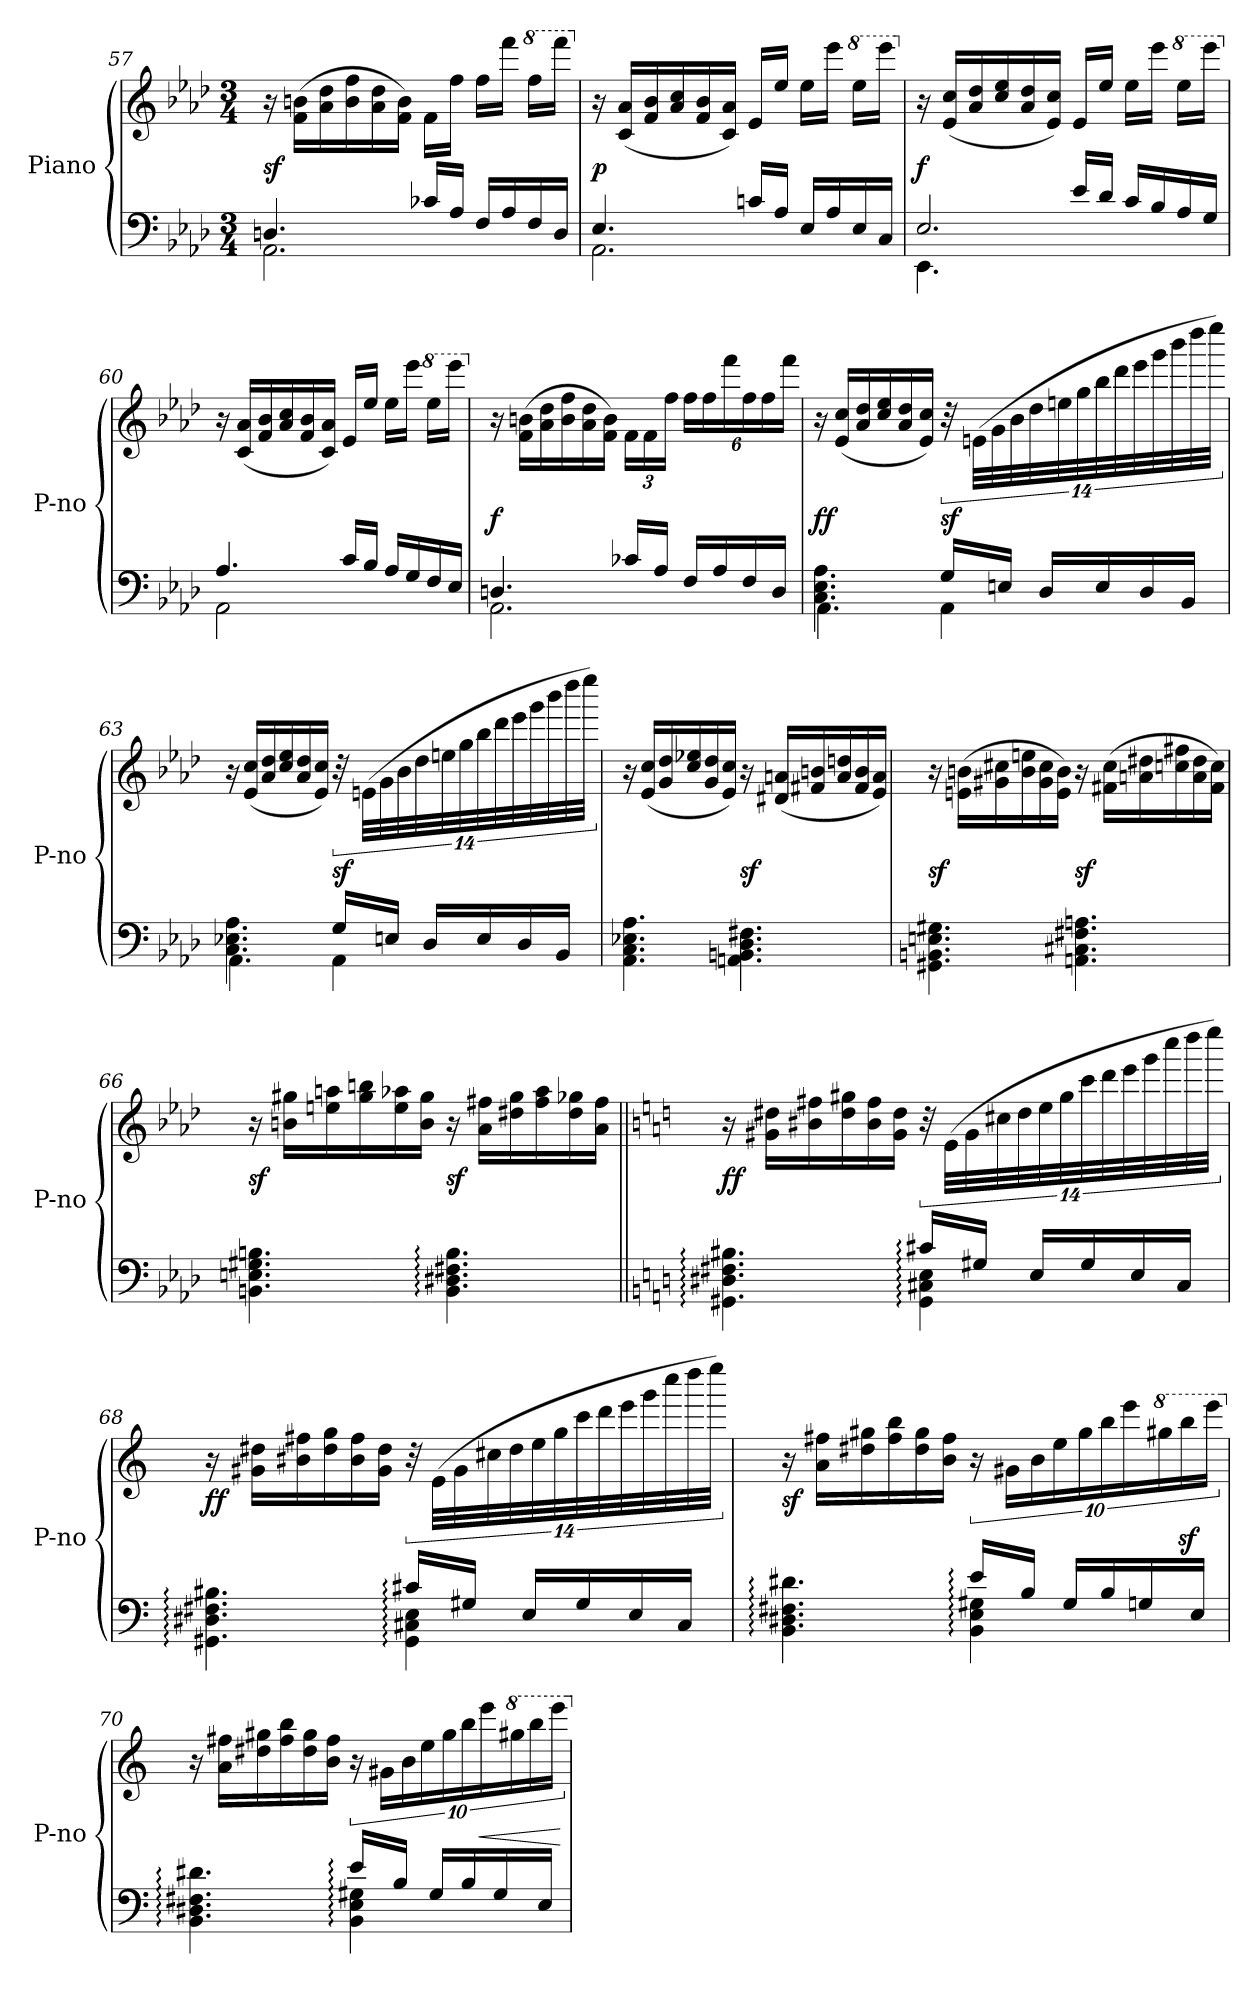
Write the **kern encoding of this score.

**kern	**kern	**dynam
*part2	*part1	*part1
*staff2	*staff1	*staff1
*I"Piano	*I"Piano	*
*I'P-no	*I'P-no	*
*clefF4	*clefG2	*
*k[b-e-a-d-]	*k[b-e-a-d-]	*
*M3/4	*M3/4	*
=57	=57	=57
*^	*	*
4.Dn/	2.AA-\	16r	sf
.	.	(16f\ 16bn\LL	.
.	.	16a-\ 16dd-\	.
.	.	16b\ 16ff\	.
.	.	16a-\ 16dd-\	.
.	.	16f\ 16b\JJ)	.
16c-X/LL	.	16f\LL	.
16A-/JJ	.	16ff\JJ	.
16F/LL	.	16ff\LL	.
16A-/	.	16fff\JJ	.
*	*	*8va	*
16F/	.	16fff\LL	.
16D/JJ	.	16ffff\JJ	.
=58	=58	=58	=58
*	*	*X8va	*
4.E-/	2.AA-\	16r	p
.	.	(16c/ 16a-/LL	.
.	.	16f/ 16b-/	.
.	.	16a-/ 16cc/	.
.	.	16f/ 16b-/	.
.	.	16c/ 16a-/JJ)	.
16cn/LL	.	16e-/LL	.
16A-/JJ	.	16ee-/JJ	.
16E-/LL	.	16ee-\LL	.
16A-/	.	16eee-\JJ	.
*	*	*8va	*
16E-/	.	16eee-\LL	.
16C/JJ	.	16eeee-\JJ	.
=59	=59	=59	=59
*	*	*X8va	*
4.EE-\	2.E-/	16r	f
.	.	(16e-/ 16cc/LL	.
.	.	16a-/ 16dd-/	.
.	.	16cc/ 16ee-/	.
.	.	16a-/ 16dd-/	.
.	.	16e-/ 16cc/JJ)	.
16e-/LL	.	16e-/LL	.
16d-/JJ	.	16ee-/JJ	.
16c/LL	.	16ee-\LL	.
16B-/	.	16eee-\JJ	.
*	*	*8va	*
16A-/	.	16eee-\LL	.
16G/JJ	.	16eeee-\JJ	.
=60	=60	=60	=60
*	*	*X8va	*
4.A-/	2AA-\	16r	.
.	.	(16c/ 16a-/LL	.
.	.	16f/ 16b-/	.
.	.	16a-/ 16cc/	.
.	.	16f/ 16b-/	.
.	.	16c/ 16a-/JJ)	.
16c/LL	.	16e-/LL	.
16B-/JJ	.	16ee-/JJ	.
16A-/LL	4ryy	16ee-\LL	.
16G/	.	16eee-\JJ	.
*	*	*8va	*
16F/	.	16eee-\LL	.
16E-/JJ	.	16eeee-\JJ	.
=61	=61	=61	=61
*	*	*X8va	*
4.Dn/	2.AA-\	16r	f
.	.	(16f\ 16bn\LL	.
.	.	16a-\ 16dd-\	.
.	.	16b\ 16ff\	.
.	.	16a-\ 16dd-\	.
.	.	16f\ 16b\JJ)	.
16c-X/LL	.	24f\LL	.
.	.	24f\	.
16A-/JJ	.	.	.
.	.	24ff\JJ	.
16F/LL	.	24ff\LL	.
.	.	24ff\	.
16A-/	.	.	.
.	.	24fff\	.
16F/	.	24ff\	.
.	.	24ff\	.
16D/JJ	.	.	.
.	.	24fff\JJ	.
=62	=62	=62	=62
4.C\ 4.E-\ 4.A-\	4.AA-\	16r	ff
.	.	(16e-/ 16cc/LL	.
.	.	16a-/ 16dd-/	.
.	.	16cc/ 16ee-/	.
.	.	16a-/ 16dd-/	.
.	.	16e-/ 16cc/JJ)	.
16G/LL	4AA-\	112%3r	sf
.	.	(112%3en\LLL	.
.	.	112%3g\	.
16En/JJ	.	.	.
.	.	112%3b-\	.
.	.	112%3dd-\	.
16D-/LL	.	.	.
.	.	112%3een\	.
.	.	112%3gg\	.
16E/	.	112%3bb-\	.
.	.	112%3ddd-\	.
.	.	112%3eee-\	.
16D-/	8ryy	.	.
.	.	112%3ggg\	.
.	.	112%3bbb-\	.
16BB-/JJ	.	.	.
.	.	112%3dddd-\	.
.	.	112%3eeee-\JJJ)	.
=63	=63	=63	=63
4.C\ 4.E-X\ 4.A-\	4.AA-\	16r	.
.	.	(16e-/ 16cc/LL	.
.	.	16a-/ 16dd-/	.
.	.	16cc/ 16ee-/	.
.	.	16a-/ 16dd-/	.
.	.	16e-/ 16cc/JJ)	.
16G/LL	4AA-\	112%3r	sf
.	.	(112%3en\LLL	.
.	.	112%3g\	.
16En/JJ	.	.	.
.	.	112%3b-\	.
.	.	112%3dd-\	.
16D-/LL	.	.	.
.	.	112%3een\	.
.	.	112%3gg\	.
16E/	.	112%3bb-\	.
.	.	112%3ddd-\	.
.	.	112%3eee-\	.
16D-/	8ryy	.	.
.	.	112%3ggg\	.
.	.	112%3bbb-\	.
16BB-/JJ	.	.	.
.	.	112%3dddd-\	.
.	.	112%3eeee-\JJJ)	.
*v	*v	*	*
=64	=64	=64
4.AA-\ 4.C\ 4.E-X\ 4.A-\	16r	.
.	(16e-/ 16cc/LL	.
.	16g/ 16dd-/	.
.	16cc/ 16ee-X/	.
.	16g/ 16dd-/	.
.	16e-/ 16cc/JJ)	.
4.AAn\ 4.BBn\ 4.D-\ 4.F#X\	16r	sf
.	(16d#X/ 16an/LL	.
.	16f#X/ 16bn/	.
.	16a/ 16ddn/	.
.	16f#/ 16b/	.
.	16e-/ 16a/JJ)	.
=65	=65	=65
4.GG#X\ 4.BBn\ 4.En\ 4.G#X\	16r	sf
.	(16en\ 16bn\LL	.
.	16g#X\ 16cc#X\	.
.	16b\ 16een\	.
.	16g#\ 16cc#\	.
.	16e\ 16b\JJ)	.
4.AAn\ 4.C#X\ 4.F#X\ 4.An\	16r	sf
.	(16f#X\ 16cc#\LL	.
.	16an\ 16dd#X\	.
.	16ccn\ 16ff#X\	.
.	16a\ 16dd#\	.
.	16f#\ 16cc\JJ)	.
=66	=66	=66
4.BBn\ 4.En\ 4.G#X\ 4.Bn\	16r	sf
.	16bn\ 16gg#X\LL	.
.	16een\ 16aan\	.
.	16gg#\ 16bbn\	.
.	16ee\ 16aa-X\	.
.	16b\ 16gg#\JJ	.
4.BB:\ 4.D#X:\ 4.F#X:\ 4.B:\	16r	sf
.	16a-\ 16ff#X\LL	.
.	16dd#X\ 16gg#\	.
.	16ff#\ 16aa-\	.
.	16dd#\ 16gg-X\	.
.	16a-\ 16ff#\JJ	.
=67||	=67||	=67||
*k[]	*k[]	*
*^	*	*
4.GG#X:\ 4.D#X:\ 4.F#X:\ 4.B#X:\	4.ryy	16r	ff
.	.	16g#X\ 16dd#X\LL	.
.	.	16b#X\ 16ff#X\	.
.	.	16dd#\ 16gg#X\	.
.	.	16b#\ 16ff#\	.
.	.	16g#\ 16dd#\JJ	.
16c#X:/LL	4GG#:\ 4C#X:\ 4E:\	112%3r	.
.	.	(112%3e\LLL	.
.	.	112%3g#\	.
16G#X/JJ	.	.	.
.	.	112%3cc#X\	.
.	.	112%3dd#\	.
16E/LL	.	.	.
.	.	112%3ee\	.
.	.	112%3gg#\	.
16G#/	.	112%3ccc\	.
.	.	112%3ddd\	.
.	.	112%3eee\	.
16E/	8ryy	.	.
.	.	112%3ggg\	.
.	.	112%3cccc\	.
16C#/JJ	.	.	.
.	.	112%3dddd\	.
.	.	112%3eeee\JJJ)	.
=68	=68	=68	=68
4.GG#X:\ 4.D#X:\ 4.F#X:\ 4.B#X:\	4.ryy	16r	ff
.	.	16g#X\ 16dd#X\LL	.
.	.	16b#X\ 16ff#X\	.
.	.	16dd#\ 16gg\	.
.	.	16b#\ 16ff#\	.
.	.	16g#\ 16dd#\JJ	.
16c#X:/LL	4GG#:\ 4C#X:\ 4E:\	112%3r	.
.	.	(112%3e\LLL	.
.	.	112%3g#\	.
16G#X/JJ	.	.	.
.	.	112%3cc#X\	.
.	.	112%3dd#\	.
16E/LL	.	.	.
.	.	112%3ee\	.
.	.	112%3gg\	.
16G#/	.	112%3ccc\	.
.	.	112%3ddd\	.
.	.	112%3eee\	.
16E/	8ryy	.	.
.	.	112%3ggg\	.
.	.	112%3cccc\	.
16C#/JJ	.	.	.
.	.	112%3dddd\	.
.	.	112%3eeee\JJJ)	.
=69	=69	=69	=69
4.BB:\ 4.D#X:\ 4.F#X:\ 4.d#X:\	4.ryy	16r	sf
.	.	16a\ 16ff#X\LL	.
.	.	16dd#X\ 16gg#X\	.
.	.	16ff#\ 16bb\	.
.	.	16dd#\ 16gg#\	.
.	.	16b\ 16ff#\JJ	.
16e:/LL	4BB:\ 4E:\ 4G#X:\	80%3r	.
.	.	80%3g#X\LL	.
16B/JJ	.	.	.
.	.	80%3b\	.
.	.	80%3ee\	.
16G#/LL	.	.	.
.	.	80%3gg#\	.
16B/	.	80%3bb\	.
.	.	80%3eee\	.
16Gn/	8ryy	.	.
*	*	*8va	*
.	.	80%3ggg#X\	.
.	.	80%3bbbz\	.
16E/JJ	.	.	.
.	.	80%3eeee\JJ	.
=70	=70	=70	=70
*	*	*X8va	*
4.BB:\ 4.D#X:\ 4.F#X:\ 4.d#X:\	4.ryy	16r	.
.	.	16a\ 16ff#X\LL	.
.	.	16dd#X\ 16gg#X\	.
.	.	16ff#\ 16bb\	.
.	.	16dd#\ 16gg#\	.
.	.	16b\ 16ff#\JJ	.
16e:/LL	4BB:\ 4E:\ 4G#X:\	80%3r	.
.	.	80%3g#X\LL	.
16B/JJ	.	.	.
.	.	80%3b\	.
.	.	80%3ee\	.
16G#/LL	.	.	.
.	.	80%3gg#\	.
16B/	.	80%3bb\	.
!	!	!	!LO:HP:b
.	.	80%3eee\	<
16G#/	8ryy	.	.
*	*	*8va	*
.	.	80%3ggg#X\	.
.	.	80%3bbb\	.
16E/JJ	.	.	.
.	.	80%3eeee\JJ	.
*v	*v	*	*
.	.	[
*	*X8va	*
=	=	=
*-	*-	*-
